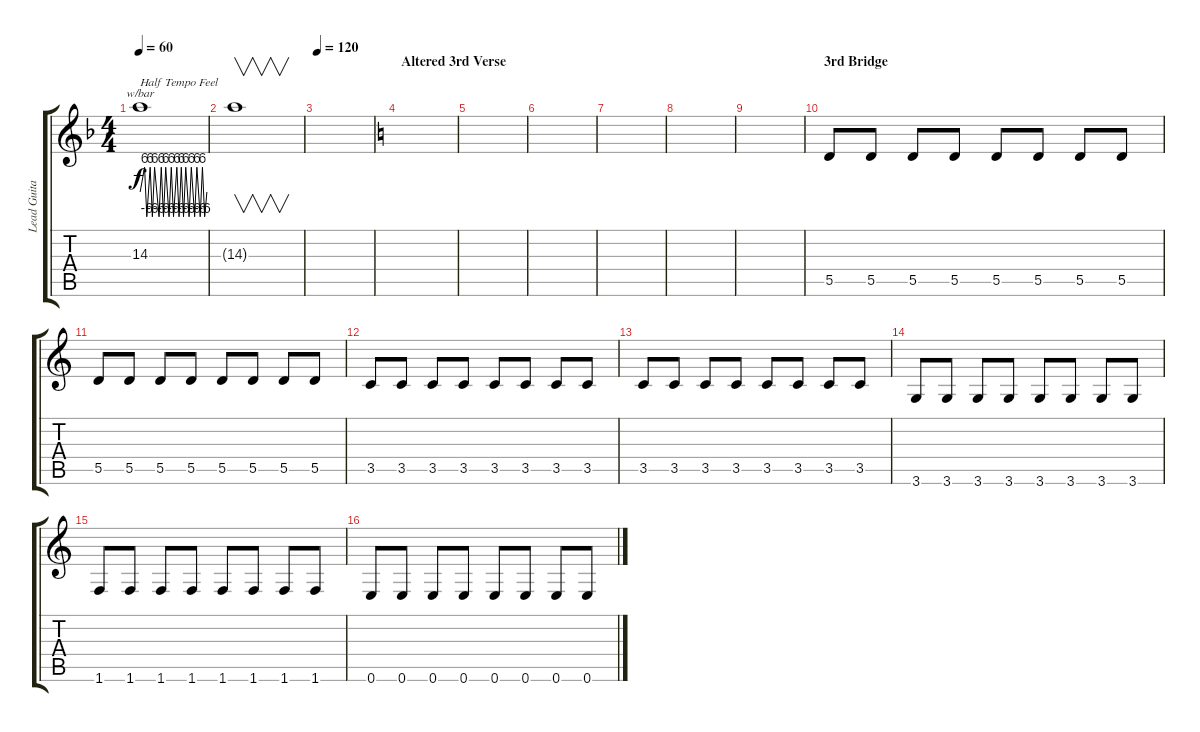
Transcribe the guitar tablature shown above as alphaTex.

\track ("Lead Guitar" "Lead Guita") {instrument overdrivenguitar}
\staff {score tabs}
\tuning (E4 B3 G3 D3 A2 E2) {hide}
\ts (4 4)
\tempo 60
\clef g2
\ks dminor
14.3{t}.1{tbe (custom default 0 0 4 24 6 -24 9 24 11 -24 13 24 17 -24 19 24 21 -24 23 24 26 -24 28 24 30 -24 33 24 35 -24 37 24 39 -24 41 24 44 -24 46 24 49 -24 51 24 54 -24 56 24 58 -24 60 0) txt "Half Tempo Feel" dy f} |
14.3{t}.1{v volume 0} |
\tempo 120
|
\section ("" "Altered 3rd Verse")
\ks c
|
|
|
|
|
|
\section ("" "3rd Bridge")
5.5.8{volume 13 instrument overdrivenguitar} 5.5.8 5.5.8 5.5.8 5.5.8 5.5.8 5.5.8 5.5.8 |
5.5.8 5.5.8 5.5.8 5.5.8 5.5.8 5.5.8 5.5.8 5.5.8 |
3.5.8 3.5.8 3.5.8 3.5.8 3.5.8 3.5.8 3.5.8 3.5.8 |
3.5.8 3.5.8 3.5.8 3.5.8 3.5.8 3.5.8 3.5.8 3.5.8 |
3.6.8 3.6.8 3.6.8 3.6.8 3.6.8 3.6.8 3.6.8 3.6.8 |
1.6.8 1.6.8 1.6.8 1.6.8 1.6.8 1.6.8 1.6.8 1.6.8 |
0.6.8 0.6.8 0.6.8 0.6.8 0.6.8 0.6.8 0.6.8 0.6.8
